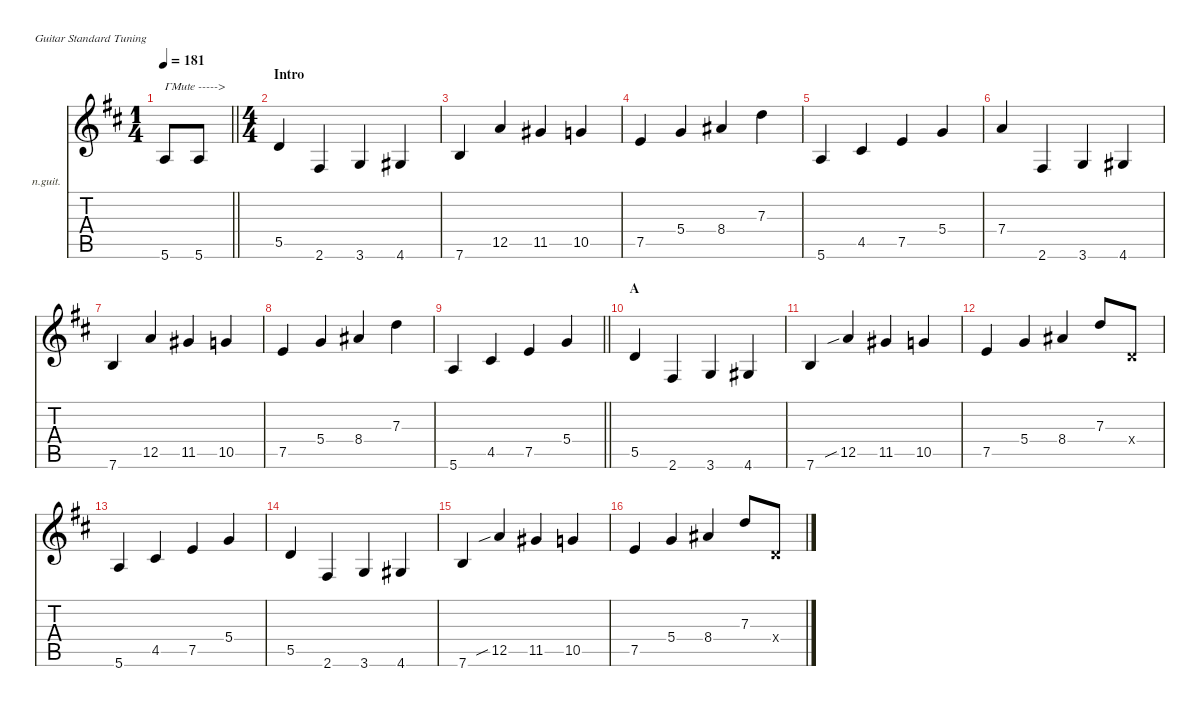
\hideDynamics
\bracketExtendMode nobrackets
\firstSystemTrackNameOrientation horizontal
\otherSystemsTrackNameOrientation horizontal
\track ("A.Guitar 2" "n.guit.") {instrument acousticguitarnylon}
\staff {score tabs}
\tuning (E4 B3 G3 D3 A2 E2)
\ts (1 4)
\tempo 181
\clef g2
\barLineRight lightlight
\ks d
5.6{acc forcenatural}.8{txt "ΓMute ----->" dy f instrument acousticguitarnylon} 5.6{acc forcenatural}.8 |
\ts (4 4)
\section ("" "Intro")
5.5{acc forcenatural}.4 2.6{acc #}.4 3.6{acc forcenatural}.4 4.6{acc #}.4 |
7.6{acc forcenatural}.4 12.5{acc forcenatural}.4 11.5{acc #}.4 10.5{acc forcenatural}.4 |
7.5{acc forcenatural}.4 5.4{acc forcenatural}.4 8.4{acc #}.4 7.3{acc forcenatural}.4 |
5.6{acc forcenatural}.4 4.5{acc #}.4 7.5{acc forcenatural}.4 5.4{acc forcenatural}.4 |
7.4{acc forcenatural}.4 2.6{acc #}.4 3.6{acc forcenatural}.4 4.6{acc #}.4 |
7.6{acc forcenatural}.4 12.5{acc forcenatural}.4 11.5{acc #}.4 10.5{acc forcenatural}.4 |
7.5{acc forcenatural}.4 5.4{acc forcenatural}.4 8.4{acc #}.4 7.3{acc forcenatural}.4 |
\barLineRight lightlight
5.6{acc forcenatural}.4 4.5{acc #}.4 7.5{acc forcenatural}.4 5.4{acc forcenatural}.4 |
\section ("" "A")
5.5{acc forcenatural}.4 2.6{acc #}.4 3.6{acc forcenatural}.4 4.6{acc #}.4 |
7.6{acc forcenatural}.4 12.5{sib acc forcenatural}.4 11.5{acc #}.4 10.5{acc forcenatural}.4 |
7.5{acc forcenatural}.4 5.4{acc forcenatural}.4 8.4{acc #}.4 7.3{acc forcenatural}.8 0.4{x acc forcenatural}.8 |
5.6{acc forcenatural}.4 4.5{acc #}.4 7.5{acc forcenatural}.4 5.4{acc forcenatural}.4 |
5.5{acc forcenatural}.4 2.6{acc #}.4 3.6{acc forcenatural}.4 4.6{acc #}.4 |
7.6{acc forcenatural}.4 12.5{sib acc forcenatural}.4 11.5{acc #}.4 10.5{acc forcenatural}.4 |
7.5{acc forcenatural}.4 5.4{acc forcenatural}.4 8.4{acc #}.4 7.3{acc forcenatural}.8 0.4{x acc forcenatural}.8
